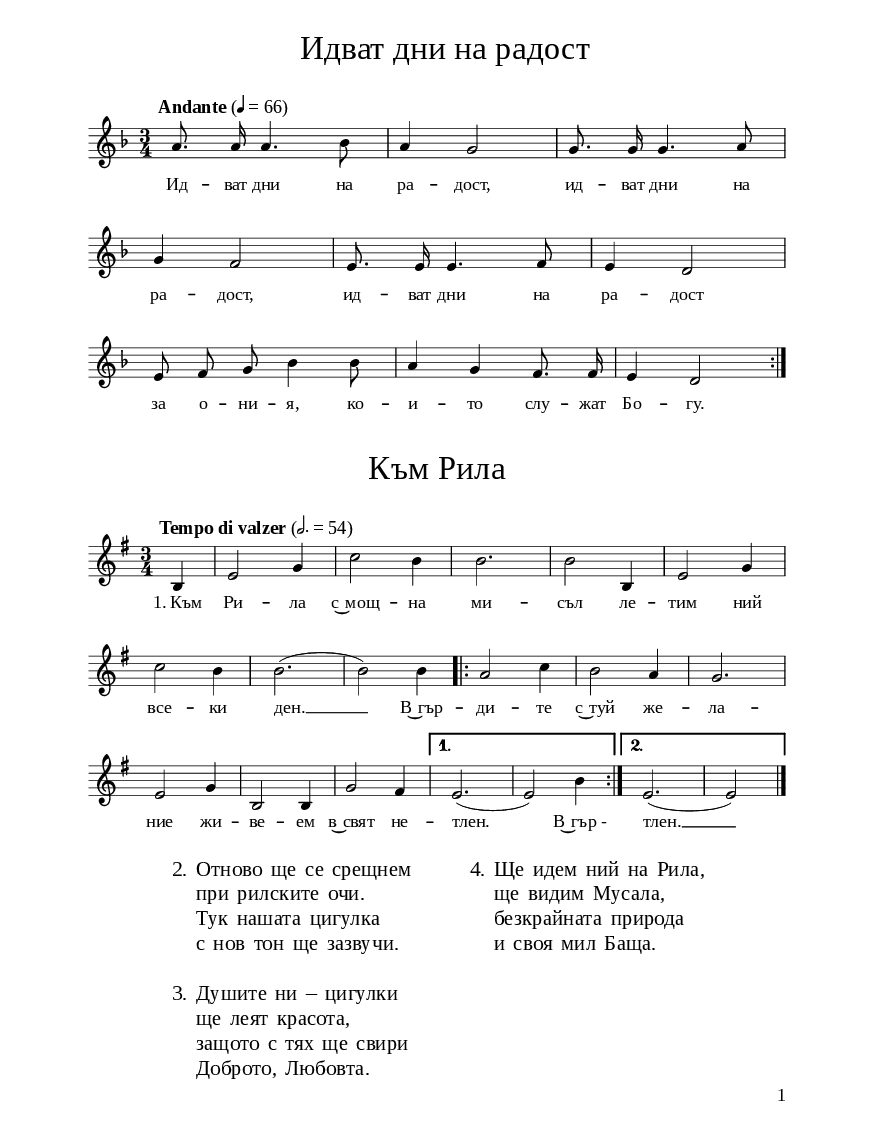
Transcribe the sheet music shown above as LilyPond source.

\version "2.24.2"

% include paper part and global functions
\include "include/globals.ily"

\bookpart {
  \label #'ref056_1
  \tocItem \markup "Идват дни на радост"
  \include "include/bookpart-paper.ily"
  \score {
    \include "include/score-layout.ily"

    \new Voice \absolute  {
      \clef treble
      \key d \minor
      \time 3/4
      \autoBeamOff
      \tempoFunc "Andante" 4 "66"
      a'8. a'16 a'4. bes'8 | a'4 g'2 | g'8. g'16 g'4. a'8 | \break
      g'4 f'2 | e'8. e'16 e'4. f'8 | e'4 d'2 | \break
      e'8 f'8 g'8 bes'4 bes'8 | a'4 g'4 f'8. f'16 | e'4 d'2 | \bar ":|."
    }

    \addlyrics {
      Ид -- ват дни на ра -- дост, ид -- ват дни на
    ра -- дост, ид -- ват дни на ра -- дост
      за о -- ни -- я, ко -- и -- то слу -- жат Бо -- гу.
    }

    \header {
      title = \titleFunc "  Идват дни на радост" "Idvat dni na radost"
    }

    \midi{}

  } % score


  \label #'ref056_2
  \tocItem \markup "Към Рила"

  \include "include/bookpart-paper.ily"
  \score {
    \include "include/score-layout.ily"

    \new Voice \absolute  {
      \clef treble
      \key e \minor
      \time 3/4
      \tempoFunc "Tempo di valzer" 2. "54"
      \partial 4 b4 | e'2 g'4 | c''2 b'4 | b'2. | b'2 b4 | e'2 g'4 | \break
      c''2 b'4 | b'2. ( | b'2 ) b'4 |
      \repeat volta 2 {
        a'2 c''4 | b'2 a'4 | g'2. \break
        e'2 g'4 | b2 b4 | g'2 fis'4
      }
      \alternative {
        { e'2. ( | e'2 ) b'4 | }
        { e'2. ( | e'2 ) \bar "|." }
      }
    }

    \addlyrics {
      "1. Към" Ри -- ла с~мощ -- на ми -- съл ле -- тим ний
      все -- ки ден. __ В~гър -- ди -- те с~туй же -- ла --
      ние жи -- ве -- ем в~свят не -- тлен. "В~гър -" тлен. __
    }

    \header {
      title = \titleFunc "Към Рила" "Kăm Rila"
    }

    \midi{}

  } % score

  \markup \fontsize #bgCoupletFontSize {
    \hspace #8
    \override #`(baseline-skip . ,bgCoupletBaselineSkip)
    \column {

      \line { 2. Отново ще се срещнем  }
      \line {   "   " при рилските очи. }
      \line {   "   " Тук нашата цигулка }
      \line {   "   " с нов тон ще зазвучи. }

      \line { " " }
      \line { 3. Душите ни  – цигулки }
      \line {   "   " ще леят красота, }
      \line {   "   " защото с тях ще свири  }
      \line {   "   " Доброто, Любовта. }

    }

    \hspace #5
    \override #`(baseline-skip . ,bgCoupletBaselineSkip)
    \column {


      \line { 4. Ще идем ний на Рила, }
      \line {   "   " ще видим Мусала, }
      \line {   "   " безкрайната природа  }
      \line {   "   " и своя мил Баща. }


    }


  } % markup





} % bookpart
